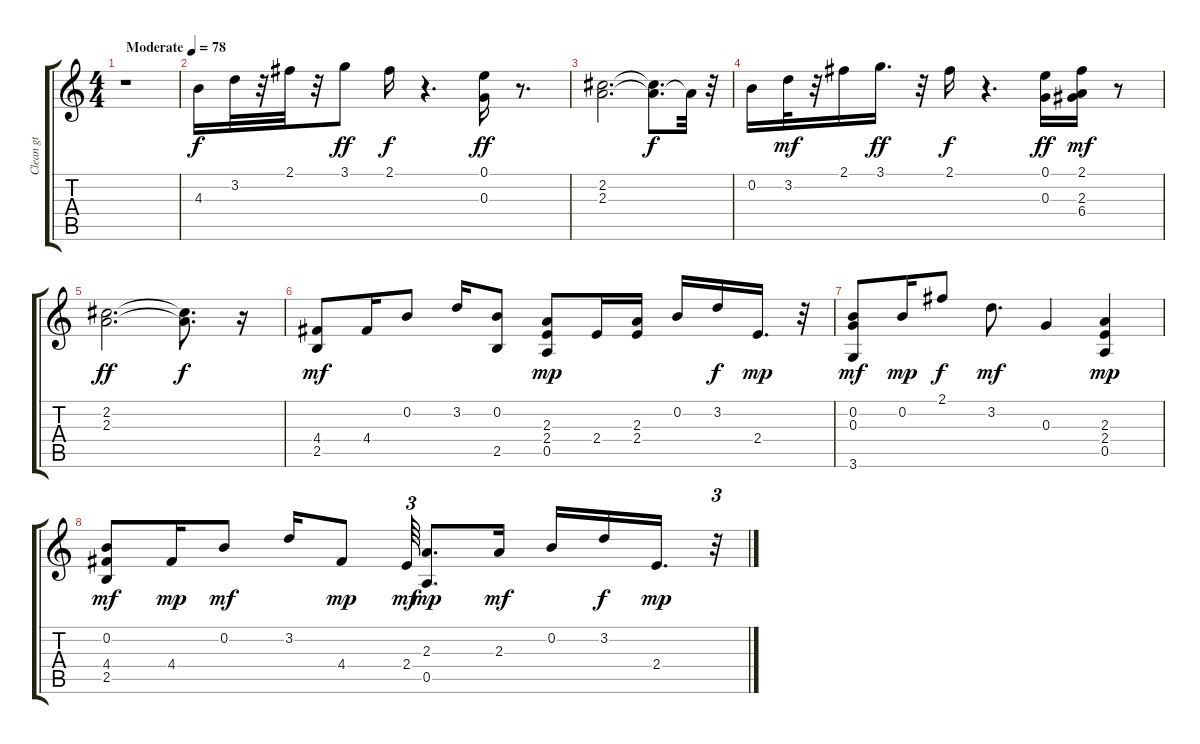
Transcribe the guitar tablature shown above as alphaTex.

\track ("Clean gt" "Clean gt") {instrument acousticguitarsteel}
\staff {score tabs}
\tuning (E4 B3 G3 D3 A2 E2) {hide}
\ts (4 4)
\tempo (78 "Moderate")
\clef g2
\ks c
r.1{dy f instrument acousticguitarsteel} |
4.3.16 3.2.32 r.32 2.1.32 r.32 3.1.8{dy ff} 2.1.16{dy f} r.4{d} (0.1 0.3).16{dy ff} r.8{d} |
(2.2 2.3).2{d} (2.2{t} 2.3{t}).8{d dy f} 2.3{t}.32 r.32 |
0.2.16 3.2.32{dy mf} r.32 2.1.16 3.1.16{d dy ff} r.32 2.1.16{dy f} r.4{d} (0.1 0.3).16{dy ff} (2.1 2.3 6.4).16{dy mf} r.8 |
(2.2 2.3).2{d dy ff} (2.2{t} 2.3{t}).8{d dy f} r.16 |
(4.4 2.5).8{dy mf} 4.4.16 0.2.8 3.2.16 (0.2 2.5).8 (2.3 2.4 0.5).8{dy mp} 2.4.16 (2.3 2.4).16 0.2.16 3.2.16{dy f} 2.4.16{d dy mp} r.32 |
(0.2 0.3 3.6).8{dy mf} 0.2.16{dy mp} 2.1.8{dy f} 3.2.8{d dy mf} 0.3.4 (2.3 2.4 0.5).4{dy mp} |
(0.2 4.4 2.5).8{dy mf} 4.4.16{dy mp} 0.2.8{dy mf} 3.2.16 4.4.8{dy mp} 2.4.64{tu (3 2) dy mf} (2.3 0.5).8{d dy mp} 2.3.16{dy mf} 0.2.16 3.2.16{dy f} 2.4.16{d dy mp} r.32{tu (3 2)}
